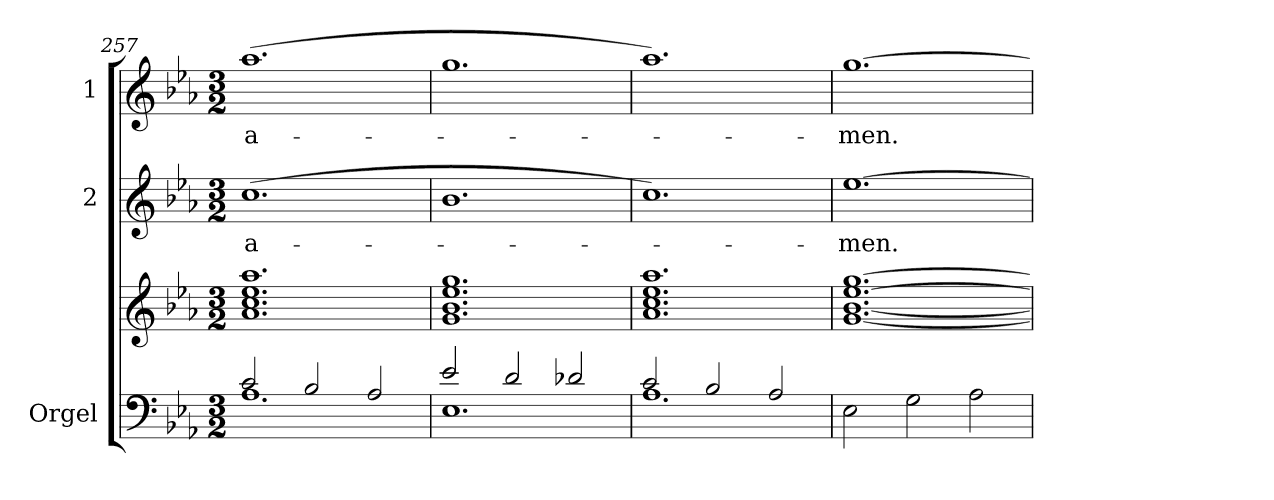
**kern	**kern	**kern	**text	**kern	**text
*part3	*part3	*part2	*part2	*part1	*part1
*staff4	*staff3	*staff2	*staff2	*staff1	*staff1
*I"Orgel	*	*I"2	*	*I"1	*
*I'Org.	*	*	*	*	*
!!LO:PB:g=z
*clefF4	*clefG2	*clefG2	*	*clefG2	*
*k[b-e-a-]	*k[b-e-a-]	*k[b-e-a-]	*	*k[b-e-a-]	*
*E-:	*E-:	*E-:	*	*E-:	*
*M3/2	*M3/2	*M3/2	*	*M3/2	*
=257	=257	=257	=257	=257	=257
*^	*	*	*	*	*
!	!	!	!	!LO:LY:b	!	!LO:LY:b
2c/	1.A-	1.a- 1.cc 1.ee- 1.aa-	(>1.cc	a-	(>1.aa-	a-
2B-/	.	.	.	.	.	.
2A-/	.	.	.	.	.	.
=258	=258	=258	=258	=258	=258	=258
2e-/	1.E-	1.g 1.b- 1.ee- 1.gg	1.b-	.	1.gg	.
2d/	.	.	.	.	.	.
2d-X/	.	.	.	.	.	.
=259	=259	=259	=259	=259	=259	=259
2c/	1.A-	1.a- 1.cc 1.ee- 1.aa-	1.cc)	.	1.aa-)	.
2B-/	.	.	.	.	.	.
2A-/	.	.	.	.	.	.
*v	*v	*	*	*	*	*
=260	=260	=260	=260	=260	=260
!	!	!	!LO:LY:b	!	!LO:LY:b
2E-\	[1.g [1.b- [1.ee- [1.gg	[1.ee-	-men.	[1.gg	-men.
2G\	.	.	.	.	.
2A-\	.	.	.	.	.
=	=	=	=	=	=
*-	*-	*-	*-	*-	*-
